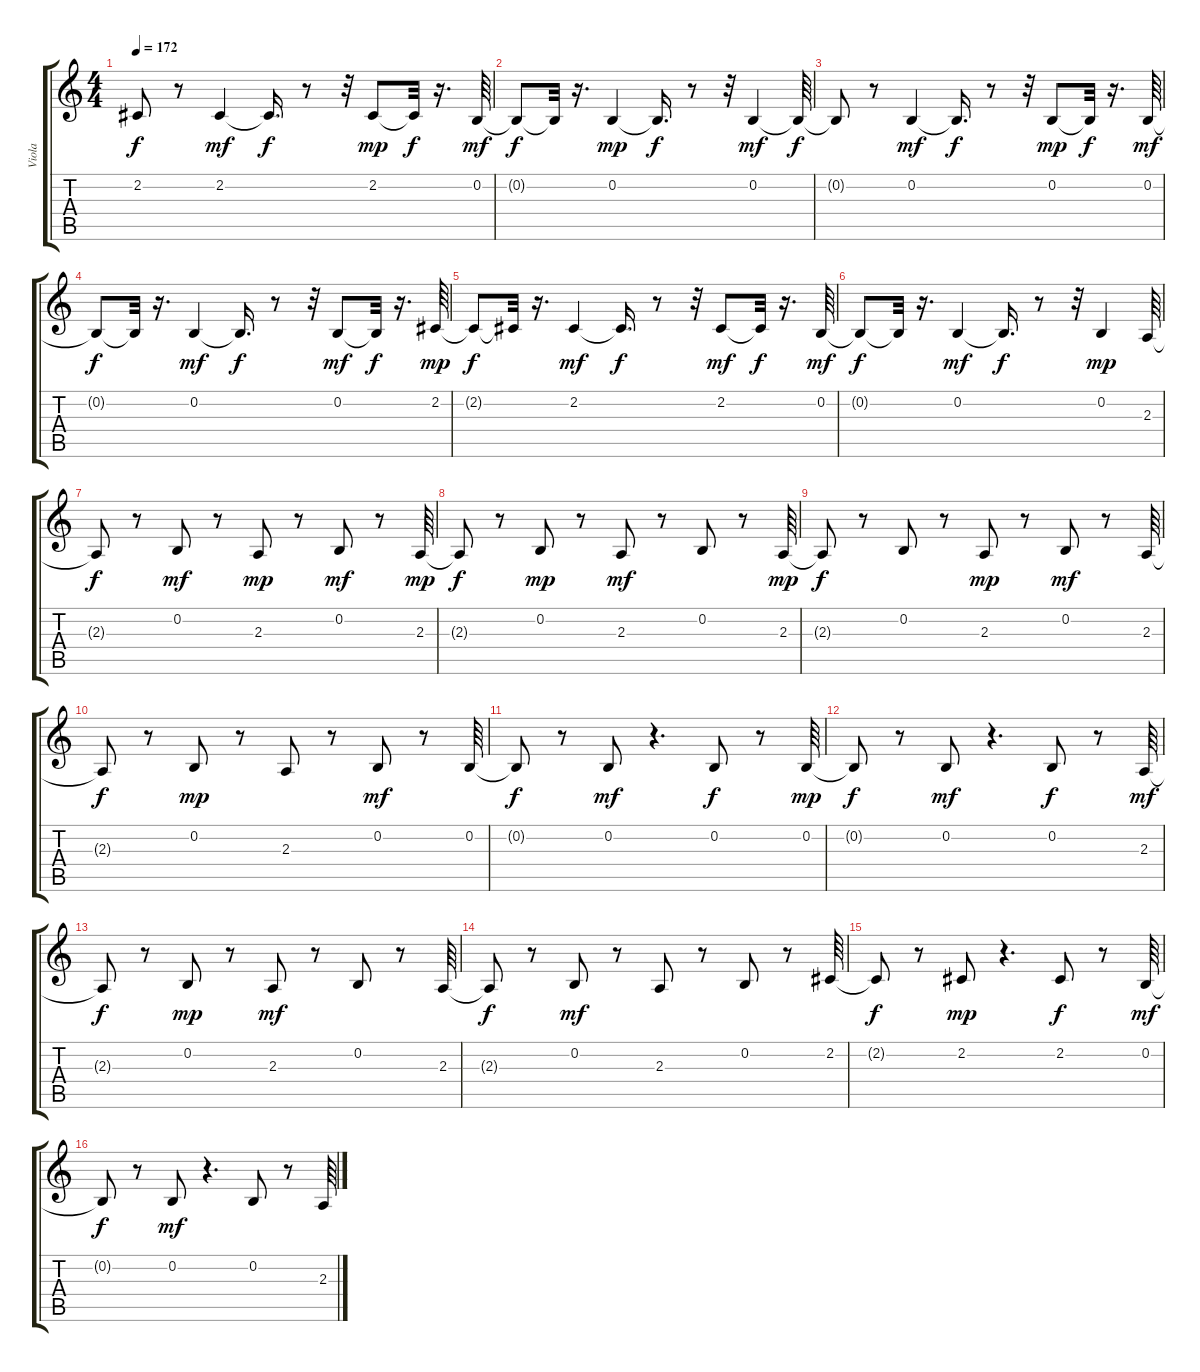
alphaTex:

\track ("Viola" "Viola") {instrument stringensemble2}
\staff {score tabs}
\tuning (E4 B3 G3 D3 A2 E2) {hide}
\ts (4 4)
\tempo 172
\clef g2
\ks c
2.2{t}.8{dy f} r.8 2.2.4{dy mf} 2.2{t}.16{d dy f} r.8 r.32 2.2.8{dy mp} 2.2{t}.32{dy f} r.16{d} 0.2.64{dy mf} |
0.2{t}.8{dy f} 0.2{t}.32 r.16{d} 0.2.4{dy mp} 0.2{t}.16{d dy f} r.8 r.32 0.2.4{dy mf} 0.2{t}.64{dy f} |
0.2{t}.8 r.8 0.2.4{dy mf} 0.2{t}.16{d dy f} r.8 r.32 0.2.8{dy mp} 0.2{t}.32{dy f} r.16{d} 0.2.64{dy mf} |
0.2{t}.8{dy f} 0.2{t}.32 r.16{d} 0.2.4{dy mf} 0.2{t}.16{d dy f} r.8 r.32 0.2.8{dy mf} 0.2{t}.32{dy f} r.16{d} 2.2.64{dy mp} |
2.2{t}.8{dy f} 2.2{t}.32 r.16{d} 2.2.4{dy mf} 2.2{t}.16{d dy f} r.8 r.32 2.2.8{dy mf} 2.2{t}.32{dy f} r.16{d} 0.2.64{dy mf} |
0.2{t}.8{dy f} 0.2{t}.32 r.16{d} 0.2.4{dy mf} 0.2{t}.16{d dy f} r.8 r.32 0.2.4{dy mp} 2.3.64 |
2.3{t}.8{dy f} r.8 0.2.8{dy mf} r.8 2.3.8{dy mp} r.8 0.2.8{dy mf} r.8 2.3.64{dy mp} |
2.3{t}.8{dy f} r.8 0.2.8{dy mp} r.8 2.3.8{dy mf} r.8 0.2.8 r.8 2.3.64{dy mp} |
2.3{t}.8{dy f} r.8 0.2.8 r.8 2.3.8{dy mp} r.8 0.2.8{dy mf} r.8 2.3.64 |
2.3{t}.8{dy f} r.8 0.2.8{dy mp} r.8 2.3.8 r.8 0.2.8{dy mf} r.8 0.2.64 |
0.2{t}.8{dy f} r.8 0.2.8{dy mf} r.4{d} 0.2.8{dy f} r.8 0.2.64{dy mp} |
0.2{t}.8{dy f} r.8 0.2.8{dy mf} r.4{d} 0.2.8{dy f} r.8 2.3.64{dy mf} |
2.3{t}.8{dy f} r.8 0.2.8{dy mp} r.8 2.3.8{dy mf} r.8 0.2.8 r.8 2.3.64 |
2.3{t}.8{dy f} r.8 0.2.8{dy mf} r.8 2.3.8 r.8 0.2.8 r.8 2.2.64 |
2.2{t}.8{dy f} r.8 2.2.8{dy mp} r.4{d} 2.2.8{dy f} r.8 0.2.64{dy mf} |
0.2{t}.8{dy f} r.8 0.2.8{dy mf} r.4{d} 0.2.8 r.8 2.3.64
